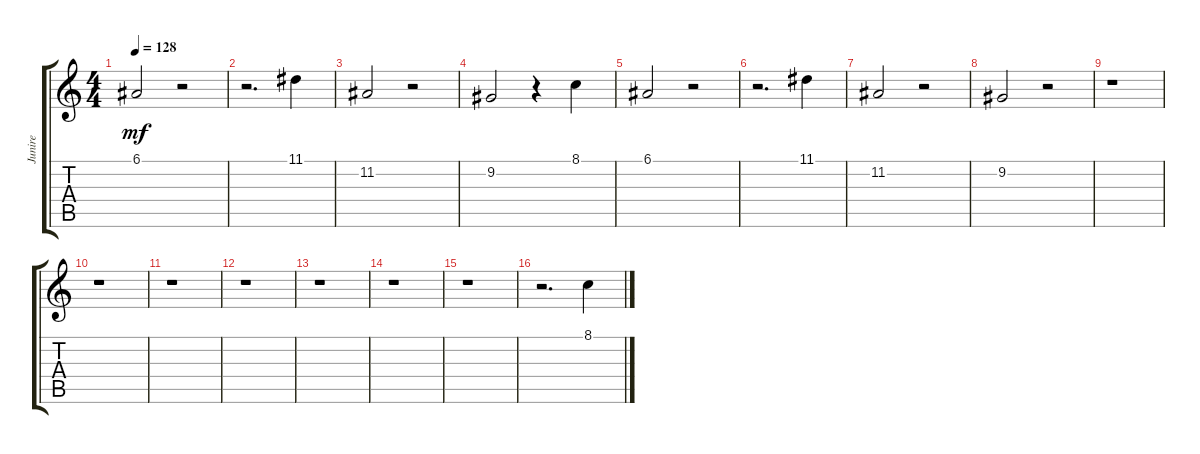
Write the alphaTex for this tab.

\track ("Junire" "Junire") {instrument shamisen}
\staff {score tabs}
\tuning (E4 B3 G3 D3 A2 E2) {hide}
\ts (4 4)
\tempo 128
\clef g2
\ks c
6.1.2{dy mf balance 9} r.2 |
r.2{d} 11.1.4{balance 0} |
11.2.2{balance 8} r.2 |
9.2.2{balance 8} r.4 8.1.4{balance 0} |
6.1.2{balance 9} r.2 |
r.2{d} 11.1.4{balance 0} |
11.2.2{balance 8} r.2 |
9.2.2{balance 8} r.2 |
r.1 |
r.1 |
r.1 |
r.1 |
r.1 |
r.1 |
r.1 |
r.2{d} 8.1.4{balance 0}
